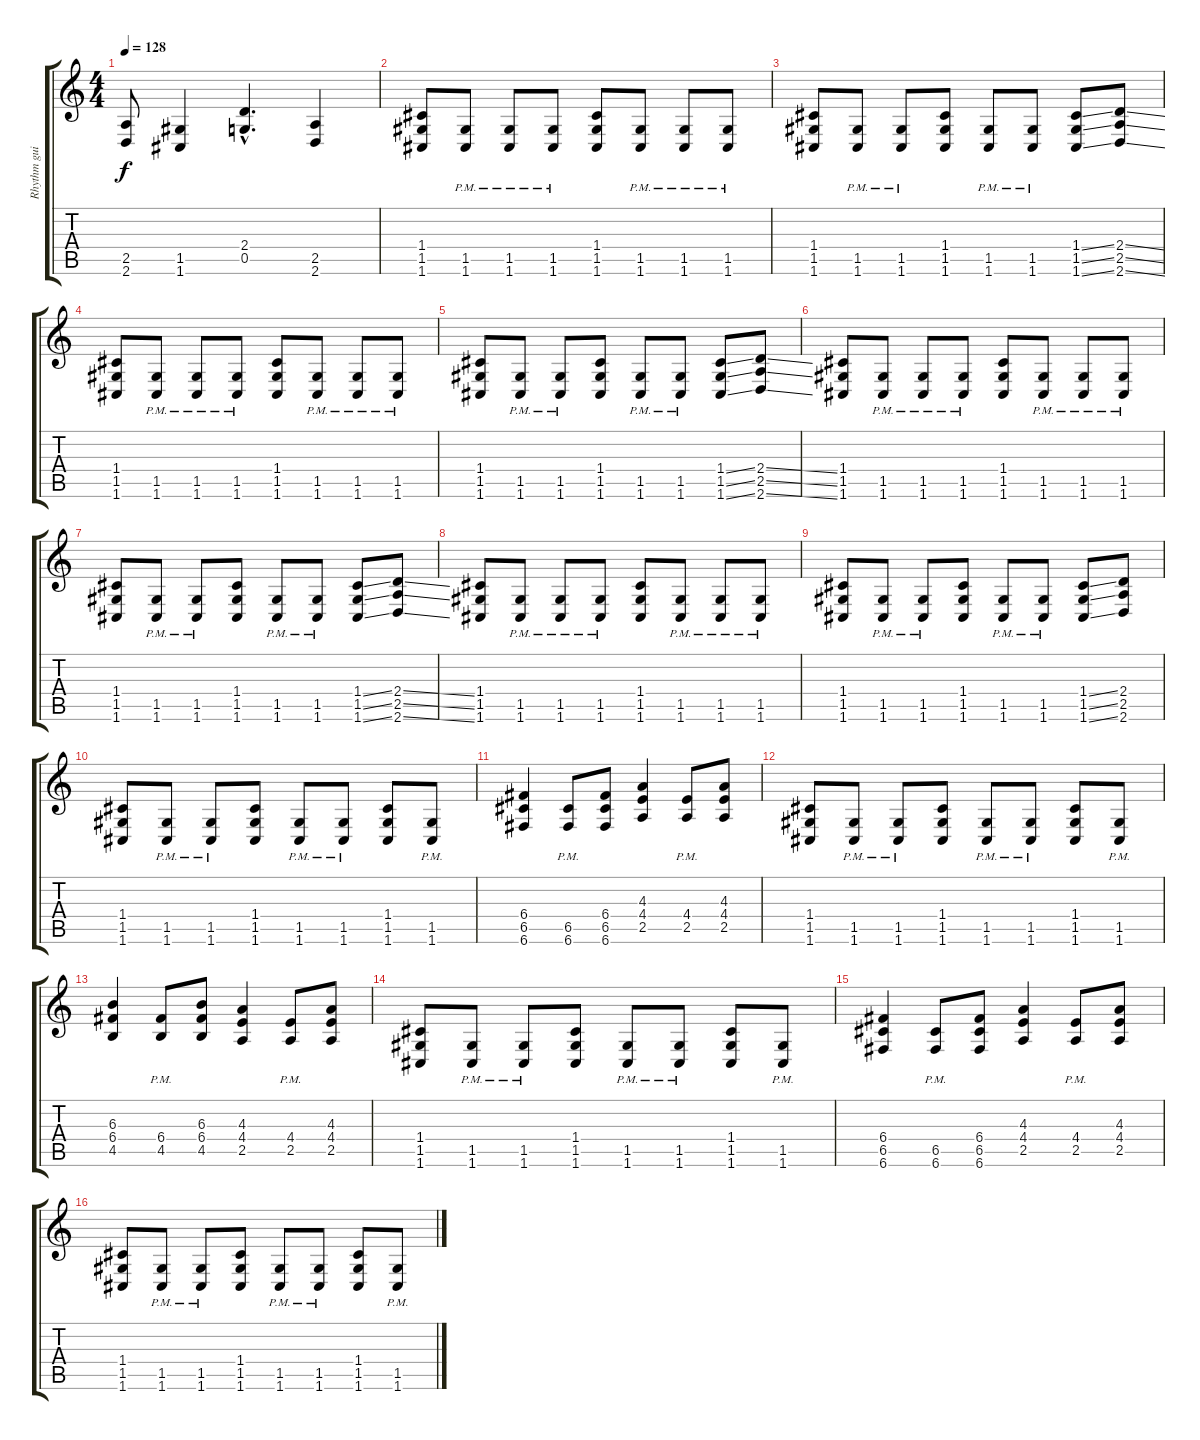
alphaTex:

\track ("Rhythm guitar" "Rhythm gui") {instrument overdrivenguitar}
\staff {score tabs}
\tuning (D4 A3 F3 C3 G2 C2) {hide}
\ts (4 4)
\tempo 128
\clef g2
\ks c
(2.5 2.6).8{dy f} (1.5 1.6).4 (2.4{hac} 0.5{hac}).4{d} (2.5 2.6).4 |
(1.4 1.5 1.6).8 (1.5{pm} 1.6{pm}).8 (1.5{pm} 1.6{pm}).8 (1.5{pm} 1.6{pm}).8 (1.4 1.5 1.6).8 (1.5{pm} 1.6{pm}).8 (1.5{pm} 1.6{pm}).8 (1.5{pm} 1.6{pm}).8 |
(1.4 1.5 1.6).8 (1.5{pm} 1.6{pm}).8 (1.5{pm} 1.6{pm}).8 (1.4 1.5 1.6).8 (1.5{pm} 1.6{pm}).8 (1.5{pm} 1.6{pm}).8 (1.4{ss} 1.5{ss} 1.6{ss}).8 (2.4{ss} 2.5{ss} 2.6{ss}).8 |
(1.4 1.5 1.6).8 (1.5{pm} 1.6{pm}).8 (1.5{pm} 1.6{pm}).8 (1.5{pm} 1.6{pm}).8 (1.4 1.5 1.6).8 (1.5{pm} 1.6{pm}).8 (1.5{pm} 1.6{pm}).8 (1.5{pm} 1.6{pm}).8 |
(1.4 1.5 1.6).8 (1.5{pm} 1.6{pm}).8 (1.5{pm} 1.6{pm}).8 (1.4 1.5 1.6).8 (1.5{pm} 1.6{pm}).8 (1.5{pm} 1.6{pm}).8 (1.4{ss} 1.5{ss} 1.6{ss}).8 (2.4{ss} 2.5{ss} 2.6{ss}).8 |
(1.4 1.5 1.6).8 (1.5{pm} 1.6{pm}).8 (1.5{pm} 1.6{pm}).8 (1.5{pm} 1.6{pm}).8 (1.4 1.5 1.6).8 (1.5{pm} 1.6{pm}).8 (1.5{pm} 1.6{pm}).8 (1.5{pm} 1.6{pm}).8 |
(1.4 1.5 1.6).8 (1.5{pm} 1.6{pm}).8 (1.5{pm} 1.6{pm}).8 (1.4 1.5 1.6).8 (1.5{pm} 1.6{pm}).8 (1.5{pm} 1.6{pm}).8 (1.4{ss} 1.5{ss} 1.6{ss}).8 (2.4{ss} 2.5{ss} 2.6{ss}).8 |
(1.4 1.5 1.6).8 (1.5{pm} 1.6{pm}).8 (1.5{pm} 1.6{pm}).8 (1.5{pm} 1.6{pm}).8 (1.4 1.5 1.6).8 (1.5{pm} 1.6{pm}).8 (1.5{pm} 1.6{pm}).8 (1.5{pm} 1.6{pm}).8 |
(1.4 1.5 1.6).8 (1.5{pm} 1.6{pm}).8 (1.5{pm} 1.6{pm}).8 (1.4 1.5 1.6).8 (1.5{pm} 1.6{pm}).8 (1.5{pm} 1.6{pm}).8 (1.4{ss} 1.5{ss} 1.6{ss}).8 (2.4 2.5 2.6).8 |
(1.4 1.5 1.6).8 (1.5{pm} 1.6{pm}).8 (1.5{pm} 1.6{pm}).8 (1.4 1.5 1.6).8 (1.5{pm} 1.6{pm}).8 (1.5{pm} 1.6{pm}).8 (1.4 1.5 1.6).8 (1.5{pm} 1.6{pm}).8 |
(6.4 6.5 6.6).4 (6.5{pm} 6.6{pm}).8 (6.4 6.5 6.6).8 (4.3 4.4 2.5).4 (4.4{pm} 2.5{pm}).8 (4.3 4.4 2.5).8 |
(1.4 1.5 1.6).8 (1.5{pm} 1.6{pm}).8 (1.5{pm} 1.6{pm}).8 (1.4 1.5 1.6).8 (1.5{pm} 1.6{pm}).8 (1.5{pm} 1.6{pm}).8 (1.4 1.5 1.6).8 (1.5{pm} 1.6{pm}).8 |
(6.3 6.4 4.5).4 (6.4{pm} 4.5{pm}).8 (6.3 6.4 4.5).8 (4.3 4.4 2.5).4 (4.4{pm} 2.5{pm}).8 (4.3 4.4 2.5).8 |
(1.4 1.5 1.6).8 (1.5{pm} 1.6{pm}).8 (1.5{pm} 1.6{pm}).8 (1.4 1.5 1.6).8 (1.5{pm} 1.6{pm}).8 (1.5{pm} 1.6{pm}).8 (1.4 1.5 1.6).8 (1.5{pm} 1.6{pm}).8 |
(6.4 6.5 6.6).4 (6.5{pm} 6.6{pm}).8 (6.4 6.5 6.6).8 (4.3 4.4 2.5).4 (4.4{pm} 2.5{pm}).8 (4.3 4.4 2.5).8 |
(1.4 1.5 1.6).8 (1.5{pm} 1.6{pm}).8 (1.5{pm} 1.6{pm}).8 (1.4 1.5 1.6).8 (1.5{pm} 1.6{pm}).8 (1.5{pm} 1.6{pm}).8 (1.4 1.5 1.6).8 (1.5{pm} 1.6{pm}).8
